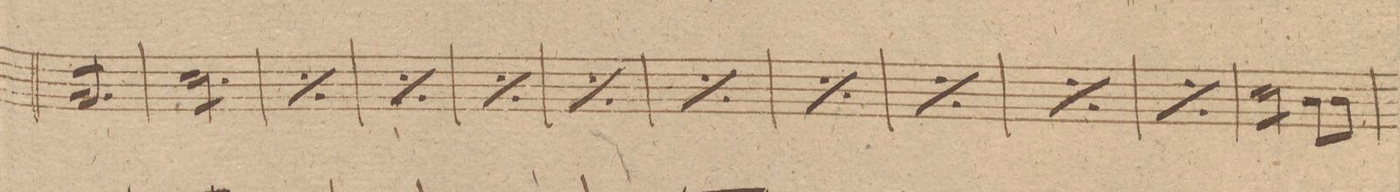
**kern	**dynam
*I"Fagotto 2do	*
*clefF4	*
*k[f#]	*
*met(c|)	*
*M3/4	*
8BB/L	.
8BB/	.
8BB/	.
8BB/	.
8BB/	.
8BB/J	.
=232	=232
8E\L	.
8E\	.
8E\	.
8E\	.
8E\	.
8E\J	.
=233	=233
*rep	*
8E\L	.
8E\	.
8E\	.
8E\	.
8E\	.
8E\J	.
*Xrep	*
=234	=234
*rep	*
8E\L	.
8E\	.
8E\	.
8E\	.
8E\	.
8E\J	.
*Xrep	*
=235	=235
*rep	*
8E\L	.
8E\	.
8E\	.
8E\	.
8E\	.
8E\J	.
*Xrep	*
=236	=236
*rep	*
8E\L	.
8E\	.
8E\	.
8E\	.
8E\	.
8E\J	.
*Xrep	*
=237	=237
*rep	*
8E\L	.
8E\	.
8E\	.
8E\	.
8E\	.
8E\J	.
*Xrep	*
=238	=238
*rep	*
8E\L	.
8E\	.
8E\	.
8E\	.
8E\	.
8E\J	.
*Xrep	*
=239	=239
*rep	*
8E\L	.
8E\	.
8E\	.
8E\	.
8E\	.
8E\J	.
*Xrep	*
=240	=240
*rep	*
8E\L	.
8E\	.
8E\	.
8E\	.
8E\	.
8E\J	.
*Xrep	*
=241	=241
*rep	*
8E\L	.
8E\	.
8E\	.
8E\	.
8E\	.
8E\J	.
*Xrep	*
=242	=242
8E\L	.
8E\	.
8E\	.
8E\J	.
8D\L	.
8D\J	.
=243	=243
*-	*-
